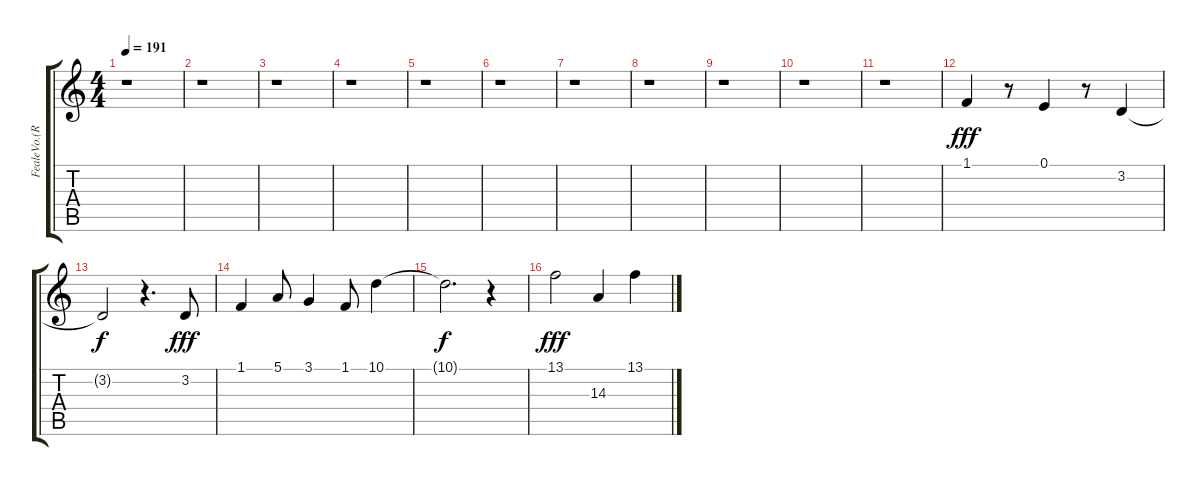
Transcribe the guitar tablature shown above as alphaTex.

\track ("FealeVo.(Rch.)" "FealeVo.(R") {instrument tenorsax}
\staff {score tabs}
\tuning (E4 B3 G3 D3 A2 E2) {hide}
\ts (4 4)
\tempo 191
\clef g2
\ks c
r.1{dy f} |
r.1 |
r.1 |
r.1 |
r.1 |
r.1 |
r.1 |
r.1 |
r.1 |
r.1 |
r.1 |
1.1.4{dy fff} r.8 0.1.4 r.8 3.2.4 |
3.2{t}.2{dy f} r.4{d} 3.2.8{dy fff} |
1.1.4 5.1.8 3.1.4 1.1.8 10.1.4 |
10.1{t}.2{d dy f} r.4 |
13.1.2{dy fff} 14.3.4 13.1.4
